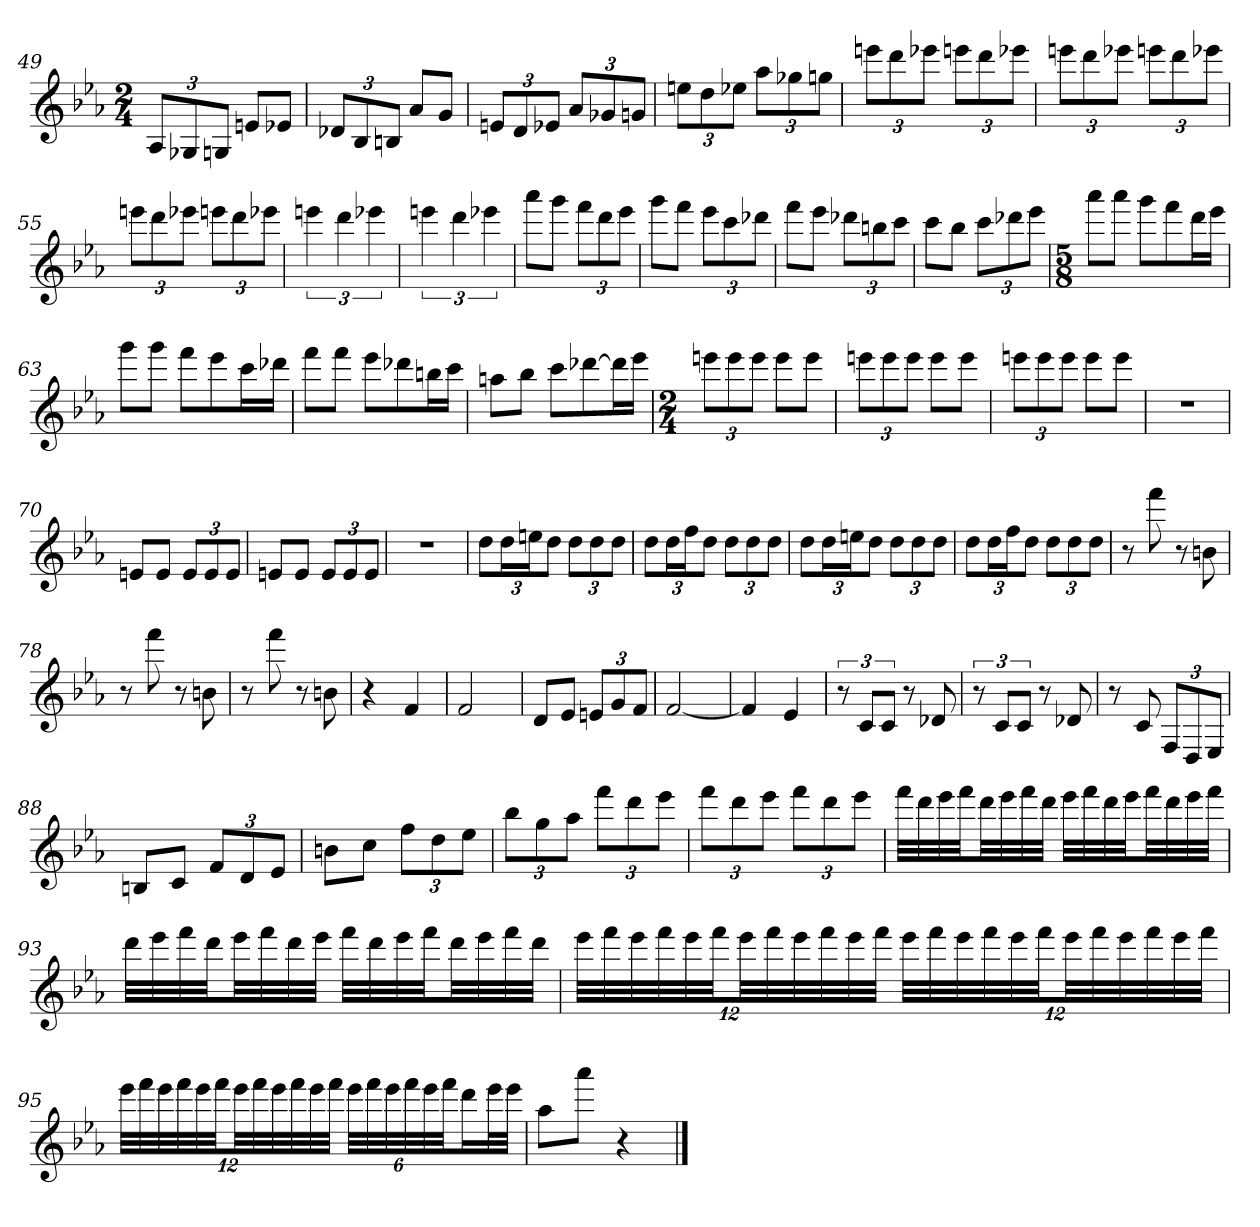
**kern
*part1
*staff1
*clefG2
*k[b-e-a-]
*E-:
*M2/4
=49
12A-/L
12G-X/
12Gn/J
8en/L
8e-X/J
=50
12d-X/L
12B-/
12Bn/J
8a-/L
8g/J
=51
12en/L
12d/
12e-X/J
12a-/L
12g-X/
12gn/J
=52
12een\L
12dd\
12ee-X\J
12aa-\L
12gg-X\
12ggn\J
=53
12eeen\L
12ddd\
12eee-X\J
12eeen\L
12ddd\
12eee-X\J
=54
12eeen\L
12ddd\
12eee-X\J
12eeen\L
12ddd\
12eee-X\J
=55
12eeen\L
12ddd\
12eee-X\J
12eeen\L
12ddd\
12eee-X\J
=56
6eeen
6ddd
6eee-X
=57
6eeen
6ddd
6eee-X
=58
8aaa-\L
8ggg\J
12fff\L
12ddd\
12eee-\J
=59
8ggg\L
8fff\J
12eee-\L
12ccc\
12ddd-X\J
=60
8fff\L
8eee-\J
12ddd-X\L
12bbn\
12ccc\J
=61
8ccc\L
8bb-\J
12ccc\L
12ddd-X\
12eee-\J
=62
*M5/8
8aaa-\L
8aaa-\J
8ggg\L
8fff\
16ddd\L
16eee-\JJ
=63
8ggg\L
8ggg\J
8fff\L
8eee-\
16ccc\L
16ddd-X\JJ
=64
8fff\L
8fff\J
8eee-\L
8ddd-X\
16bbn\L
16ccc\JJ
=65
8aan\L
8bb-\J
8ccc\L
[8ddd-X\
16ddd-\L]
16eee-\JJ
=66
*M2/4
12eeen\L
12eee\
12eee\J
8eee\L
8eee\J
=67
12eeen\L
12eee\
12eee\J
8eee\L
8eee\J
=68
12eeen\L
12eee\
12eee\J
8eee\L
8eee\J
=69
2r
=70
8en/L
8e/J
12e/L
12e/
12e/J
=71
8en/L
8e/J
12e/L
12e/
12e/J
=72
2r
=73
12dd\L
24dd\k
24een\K
12dd\J
12dd\L
12dd\
12dd\J
=74
12dd\L
24dd\k
24ff\K
12dd\J
12dd\L
12dd\
12dd\J
=75
12dd\L
24dd\k
24een\K
12dd\J
12dd\L
12dd\
12dd\J
=76
12dd\L
24dd\k
24ff\K
12dd\J
12dd\L
12dd\
12dd\J
=77
8r
8fff
8r
8bn
=78
8r
8fff
8r
8bn
=79
8r
8fff
8r
8bn
=80
4r
4f
=81
2f
=82
8d/L
8e-/J
12en/L
12g/
12f/J
=83
[2f
=84
4f]
4e-
=85
12r
12c/L
12c/J
8r
8d-X
=86
12r
12c/L
12c/J
8r
8d-X
=87
8r
8c
12F/L
12D/
12E-/J
=88
8Bn/L
8c/J
12f/L
12d/
12e-/J
=89
8bn\L
8cc\J
12ff\L
12dd\
12ee-\J
=90
12bb-\L
12gg\
12aa-\J
12fff\L
12ddd\
12eee-\J
=91
12fff\L
12ddd\
12eee-\J
12fff\L
12ddd\
12eee-\J
=92
32fff\LLL
32ddd\
32eee-\
32fff\JJ
32ddd\LL
32eee-\
32fff\
32ddd\JJJ
32eee-\LLL
32fff\
32ddd\
32eee-\JJ
32fff\LL
32ddd\
32eee-\
32fff\JJJ
=93
32ddd\LLL
32eee-\
32fff\
32ddd\JJ
32eee-\LL
32fff\
32ddd\
32eee-\JJJ
32fff\LLL
32ddd\
32eee-\
32fff\JJ
32ddd\LL
32eee-\
32fff\
32ddd\JJJ
=94
48eee-\LLL
48fff\
48eee-\
48fff\
48eee-\
48fff\JJ
48eee-\LL
48fff\
48eee-\
48fff\
48eee-\
48fff\JJJ
48eee-\LLL
48fff\
48eee-\
48fff\
48eee-\
48fff\JJ
48eee-\LL
48fff\
48eee-\
48fff\
48eee-\
48fff\JJJ
=95
48eee-\LLL
48fff\
48eee-\
48fff\
48eee-\
48fff\JJ
48eee-\LL
48fff\
48eee-\
48fff\
48eee-\
48fff\JJJ
48eee-\LLL
48fff\
48eee-\
48fff\
48eee-\
48fff\JJ
16ddd\L
32eee-\L
32eee-\JJJ
=96
8aa-\L
8aaa-\J
4r
==
*-
